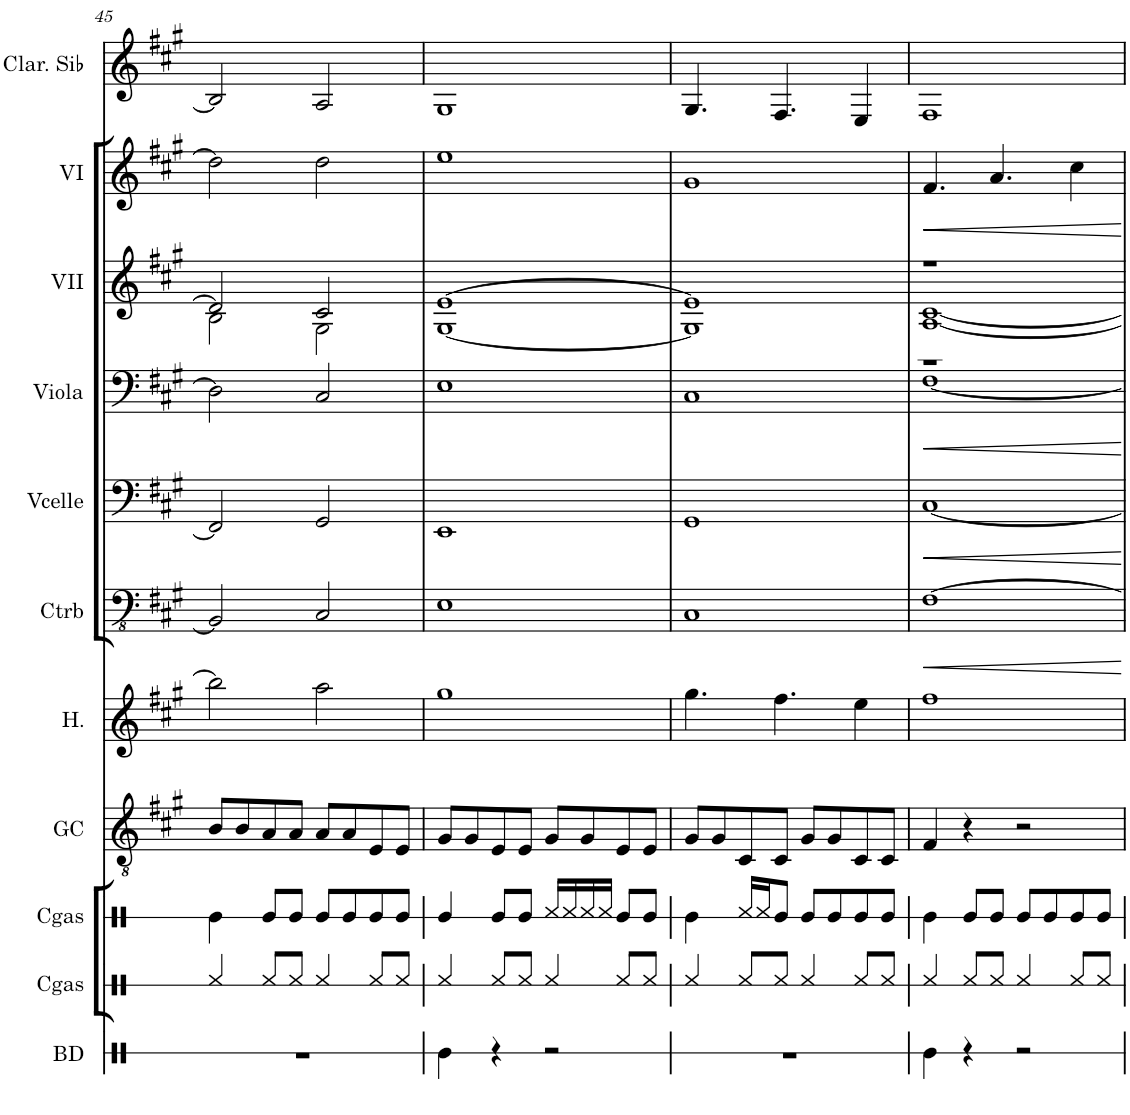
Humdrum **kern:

**kern	**kern	**kern	**kern	**kern	**kern	**kern	**kern
*part8	*part7	*part6	*part5	*part4	*part3	*part2	*part1
*staff8	*staff7	*staff6	*staff5	*staff4	*staff3	*staff2	*staff1
*I"Classical Guitar	*I"Harp	*I"Contrabass	*I"Violoncello	*I"Viola	*I"Violin II	*I"Violin I	*I"Clarinette en Sib
*	*I'H.	*I'Ctrb	*	*I'Viola	*I'VII	*I'VI	*I'Clar. Sib
!!LO:PB:g=z
*clefGv2	*clefG2	*clefFv4	*clefF4	*clefF4	*clefG2	*clefG2	*clefG2
*	*	*ITrd7c12	*	*	*	*	*ITrd1c2
*k[f#c#g#]	*k[f#c#g#]	*k[f#c#g#]	*k[f#c#g#]	*k[f#c#g#]	*k[f#c#g#]	*k[f#c#g#]	*k[f#c#g#]
*M4/4	*M4/4	*M4/4	*M4/4	*M4/4	*M4/4	*M4/4	*M4/4
=45	=45	=45	=45	=45	=45	=45	=45
*	*	*	*	*	*^	*	*
8B/L	2bb\]	2BBB/]	2FF#/]	2D\]	2d/]	2B\	2dd\]	2B/]
8B/	.	.	.	.	.	.	.	.
8A/	.	.	.	.	.	.	.	.
8A/J	.	.	.	.	.	.	.	.
8A/L	2aa\	2CC#/	2GG#/	2C#/	2c#/	2G#\	2dd\	2A/
8A/	.	.	.	.	.	.	.	.
8E/	.	.	.	.	.	.	.	.
8E/J	.	.	.	.	.	.	.	.
=46	=46	=46	=46	=46	=46	=46	=46	=46
8G#/L	1gg#	1EE	1EE	1E	[1e	[1G#	1ee	1G#
8G#/	.	.	.	.	.	.	.	.
8E/	.	.	.	.	.	.	.	.
8E/J	.	.	.	.	.	.	.	.
8G#/L	.	.	.	.	.	.	.	.
8G#/	.	.	.	.	.	.	.	.
8E/	.	.	.	.	.	.	.	.
8E/J	.	.	.	.	.	.	.	.
=47	=47	=47	=47	=47	=47	=47	=47	=47
8G#/L	4.gg#\	1CC#	1GG#	1C#	1e]	1G#]	1g#	4.G#/
8G#/	.	.	.	.	.	.	.	.
8C#/	.	.	.	.	.	.	.	.
8C#/J	4.ff#\	.	.	.	.	.	.	4.F#/
8G#/L	.	.	.	.	.	.	.	.
8G#/	.	.	.	.	.	.	.	.
8C#/	4ee\	.	.	.	.	.	.	4E/
8C#/J	.	.	.	.	.	.	.	.
=48	=48	=48	=48	=48	=48	=48	=48	=48
*	*	*	*	*^	*	*	*	*
4F#/	1ff#	[1FF#	[1C#	1r	[1F#	1r	[1A [1c#	4.f#/	1F#
4r	.	.	.	.	.	.	.	.	.
.	.	.	.	.	.	.	.	4.a/	.
2r	.	.	.	.	.	.	.	.	.
.	.	.	.	.	.	.	.	4cc#\	.
*	*	*	*	*v	*v	*	*	*	*
*	*	*	*	*	*v	*v	*	*
=	=	=	=	=	=	=	=
*-	*-	*-	*-	*-	*-	*-	*-
